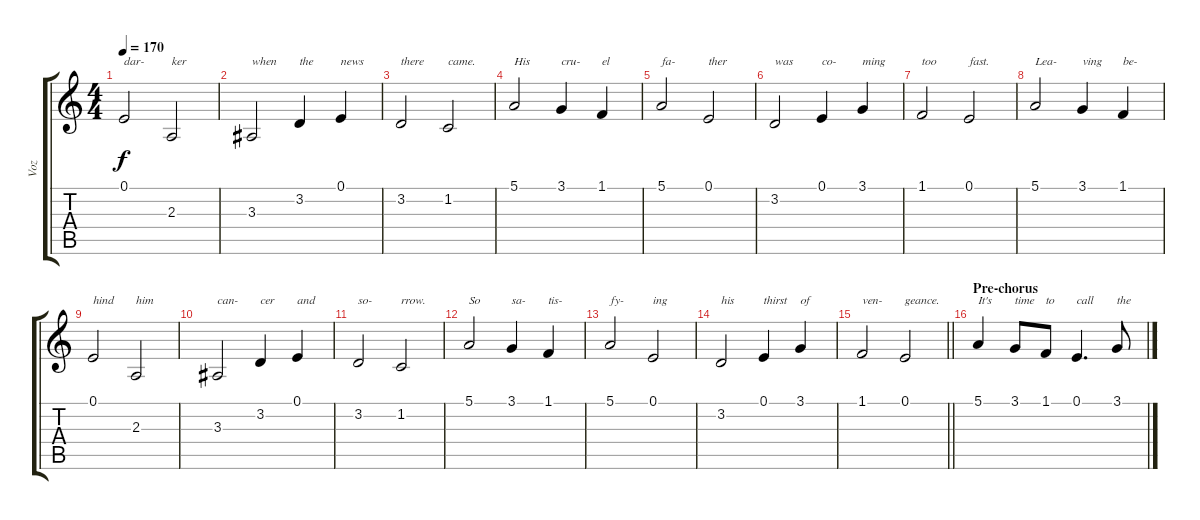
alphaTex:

\track ("Voz" "Voz") {instrument tenorsax}
\staff {score tabs}
\tuning (E4 B3 G3 D3 A2 E2) {hide}
\ts (4 4)
\tempo 170
\clef g2
\ks c
0.1.2{txt "dar-" dy f} 2.3.2{txt "ker"} |
3.3.2{txt "when"} 3.2.4{txt "the"} 0.1.4{txt "news"} |
3.2.2{txt "there"} 1.2.2{txt "came."} |
5.1.2{txt "His"} 3.1.4{txt "cru-"} 1.1.4{txt "el"} |
5.1.2{txt "fa-"} 0.1.2{txt "ther"} |
3.2.2{txt "was"} 0.1.4{txt "co-"} 3.1.4{txt "ming"} |
1.1.2{txt "too"} 0.1.2{txt "fast."} |
5.1.2{txt "Lea-"} 3.1.4{txt "ving"} 1.1.4{txt "be-"} |
0.1.2{txt "hind"} 2.3.2{txt "him"} |
3.3.2{txt "can-"} 3.2.4{txt "cer"} 0.1.4{txt "and"} |
3.2.2{txt "so-"} 1.2.2{txt "rrow."} |
5.1.2{txt "So"} 3.1.4{txt "sa-"} 1.1.4{txt "tis-"} |
5.1.2{txt "fy-"} 0.1.2{txt "ing"} |
3.2.2{txt "his"} 0.1.4{txt "thirst"} 3.1.4{txt "of"} |
\barLineRight lightlight
1.1.2{txt "ven-"} 0.1.2{txt "geance."} |
\section ("" "Pre-chorus")
5.1.4{txt "It's"} 3.1.8{txt "time"} 1.1.8{txt "to"} 0.1.4{d txt "call"} 3.1.8{txt "the"}
